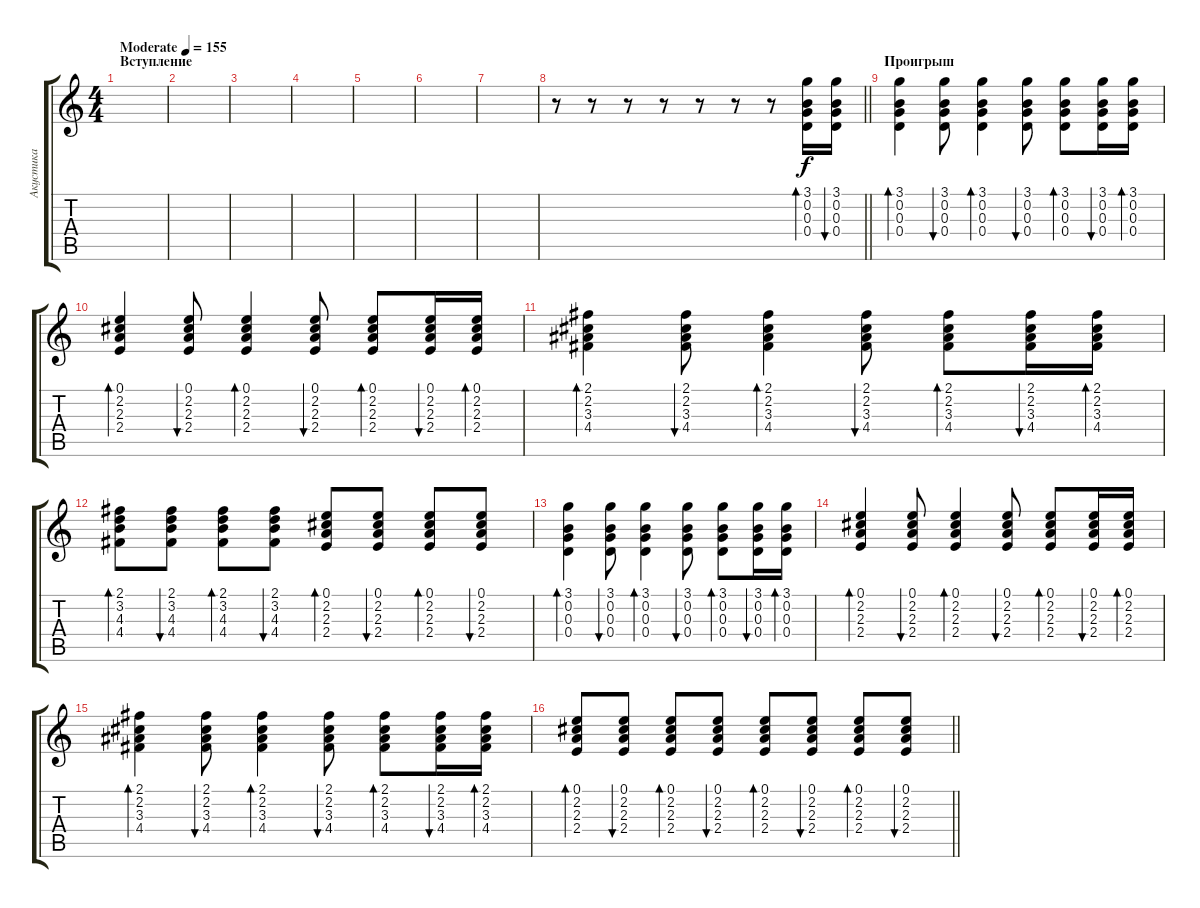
\track ("Акустика" "Акустика") {instrument acousticguitarsteel}
\staff {score tabs}
\tuning (E4 B3 G3 D3 A2 E2) {hide}
\ts (4 4)
\section ("" "Вступление")
\tempo (155 "Moderate")
\clef g2
\ks c
|
|
|
|
|
|
|
\barLineRight lightlight
r.8 r.8 r.8 r.8 r.8 r.8 r.8 (3.1 0.2 0.3 0.4).16{bd 60} (3.1 0.2 0.3 0.4).16{bu 60} |
\section ("" "Проигрыш")
(3.1 0.2 0.3 0.4).4{bd 60} (3.1 0.2 0.3 0.4).8{bu 60} (3.1 0.2 0.3 0.4).4{bd 60} (3.1 0.2 0.3 0.4).8{bu 60} (3.1 0.2 0.3 0.4).8{bd 60} (3.1 0.2 0.3 0.4).16{bu 60} (3.1 0.2 0.3 0.4).16{bd 60} |
(0.1 2.2 2.3 2.4).4{bd 60} (0.1 2.2 2.3 2.4).8{bu 60} (0.1 2.2 2.3 2.4).4{bd 60} (0.1 2.2 2.3 2.4).8{bu 60} (0.1 2.2 2.3 2.4).8{bd 60} (0.1 2.2 2.3 2.4).16{bu 60} (0.1 2.2 2.3 2.4).16{bd 60} |
(2.1 2.2 3.3 4.4).4{bd 60} (2.1 2.2 3.3 4.4).8{bu 60} (2.1 2.2 3.3 4.4).4{bd 60} (2.1 2.2 3.3 4.4).8{bu 60} (2.1 2.2 3.3 4.4).8{bd 60} (2.1 2.2 3.3 4.4).16{bu 60} (2.1 2.2 3.3 4.4).16{bd 60} |
(2.1 3.2 4.3 4.4).8{bd 60} (2.1 3.2 4.3 4.4).8{bu 60} (2.1 3.2 4.3 4.4).8{bd 60} (2.1 3.2 4.3 4.4).8{bu 60} (0.1 2.2 2.3 2.4).8{bd 60} (0.1 2.2 2.3 2.4).8{bu 60} (0.1 2.2 2.3 2.4).8{bd 60} (0.1 2.2 2.3 2.4).8{bu 60} |
(3.1 0.2 0.3 0.4).4{bd 60} (3.1 0.2 0.3 0.4).8{bu 60} (3.1 0.2 0.3 0.4).4{bd 60} (3.1 0.2 0.3 0.4).8{bu 60} (3.1 0.2 0.3 0.4).8{bd 60} (3.1 0.2 0.3 0.4).16{bu 60} (3.1 0.2 0.3 0.4).16{bd 60} |
(0.1 2.2 2.3 2.4).4{bd 60} (0.1 2.2 2.3 2.4).8{bu 60} (0.1 2.2 2.3 2.4).4{bd 60} (0.1 2.2 2.3 2.4).8{bu 60} (0.1 2.2 2.3 2.4).8{bd 60} (0.1 2.2 2.3 2.4).16{bu 60} (0.1 2.2 2.3 2.4).16{bd 60} |
(2.1 2.2 3.3 4.4).4{bd 60} (2.1 2.2 3.3 4.4).8{bu 60} (2.1 2.2 3.3 4.4).4{bd 60} (2.1 2.2 3.3 4.4).8{bu 60} (2.1 2.2 3.3 4.4).8{bd 60} (2.1 2.2 3.3 4.4).16{bu 60} (2.1 2.2 3.3 4.4).16{bd 60} |
\barLineRight lightlight
(0.1 2.2 2.3 2.4).8{bd 60} (0.1 2.2 2.3 2.4).8{bu 60} (0.1 2.2 2.3 2.4).8{bd 60} (0.1 2.2 2.3 2.4).8{bu 60} (0.1 2.2 2.3 2.4).8{bd 60} (0.1 2.2 2.3 2.4).8{bu 60} (0.1 2.2 2.3 2.4).8{bd 60} (0.1 2.2 2.3 2.4).8{bu 60}
